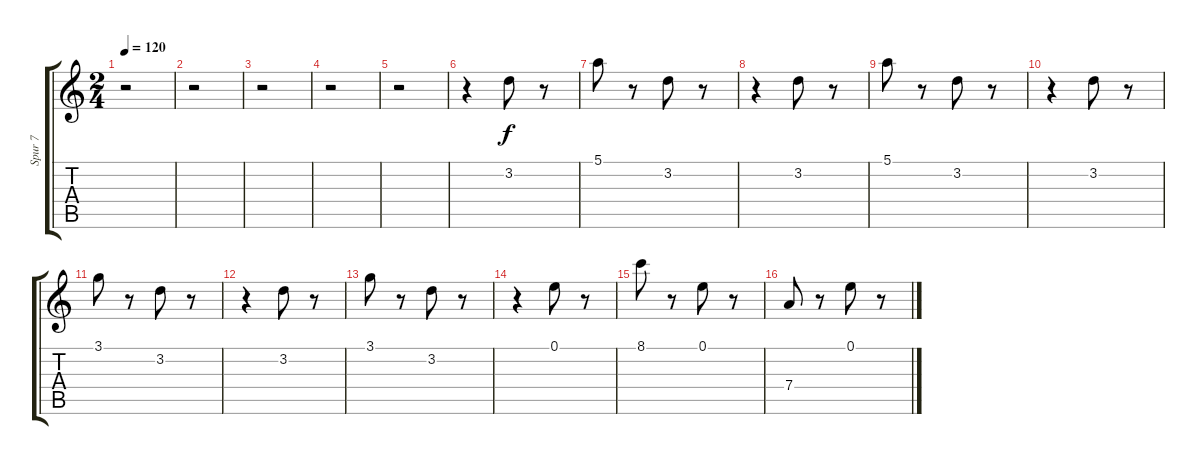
\track ("Spur 7" "Spur 7") {instrument acousticguitarsteel}
\staff {score tabs}
\tuning (E4 B3 G3 D3 A2 E2) {hide}
\ts (2 4)
\tempo 120
\clef g2
\ks c
r.2{dy f} |
r.2 |
r.2 |
r.2 |
r.2 |
r.4 3.2.8 r.8 |
5.1.8 r.8 3.2.8 r.8 |
r.4 3.2.8 r.8 |
5.1.8 r.8 3.2.8 r.8 |
r.4 3.2.8 r.8 |
3.1.8 r.8 3.2.8 r.8 |
r.4 3.2.8 r.8 |
3.1.8 r.8 3.2.8 r.8 |
r.4 0.1.8 r.8 |
8.1.8 r.8 0.1.8 r.8 |
7.4.8 r.8 0.1.8 r.8
